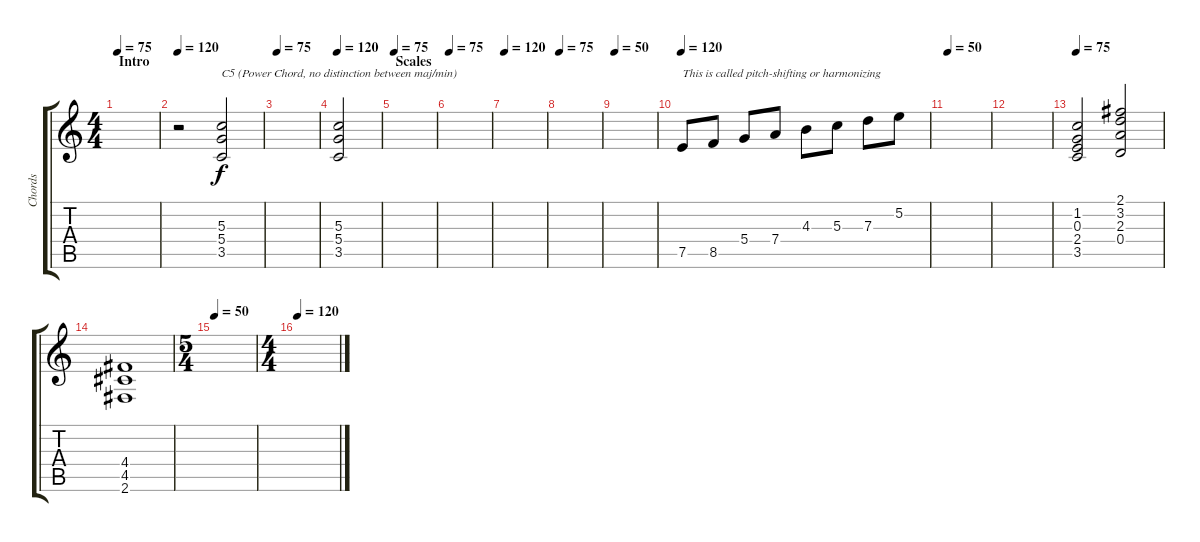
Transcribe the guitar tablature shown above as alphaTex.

\track ("Chords" "Chords") {instrument overdrivenguitar}
\staff {score tabs}
\tuning (E4 B3 G3 D3 A2 E2) {hide}
\ts (4 4)
\section ("" "Intro")
\tempo 75
\clef g2
\ks c
|
\tempo 120
r.2 (5.3 5.4 3.5).2{txt "C5 (Power Chord, no distinction between maj/min)"} |
\tempo 75
|
\tempo 120
(5.3 5.4 3.5).2 |
\section ("" "Scales")
\tempo 75
|
\tempo 75
|
\tempo 120
|
\tempo 75
|
\tempo 50
|
\tempo 120
7.5.8{txt "This is called pitch-shifting or harmonizing"} 8.5.8 5.4.8 7.4.8 4.3.8 5.3.8 7.3.8 5.2.8 |
\tempo 50
|
|
\tempo 75
(1.2 0.3 2.4 3.5).2 (2.1 3.2 2.3 0.4).2 |
(4.4 4.5 2.6).1 |
\ts (5 4)
\tempo 50
|
\ts (4 4)
\tempo 120
